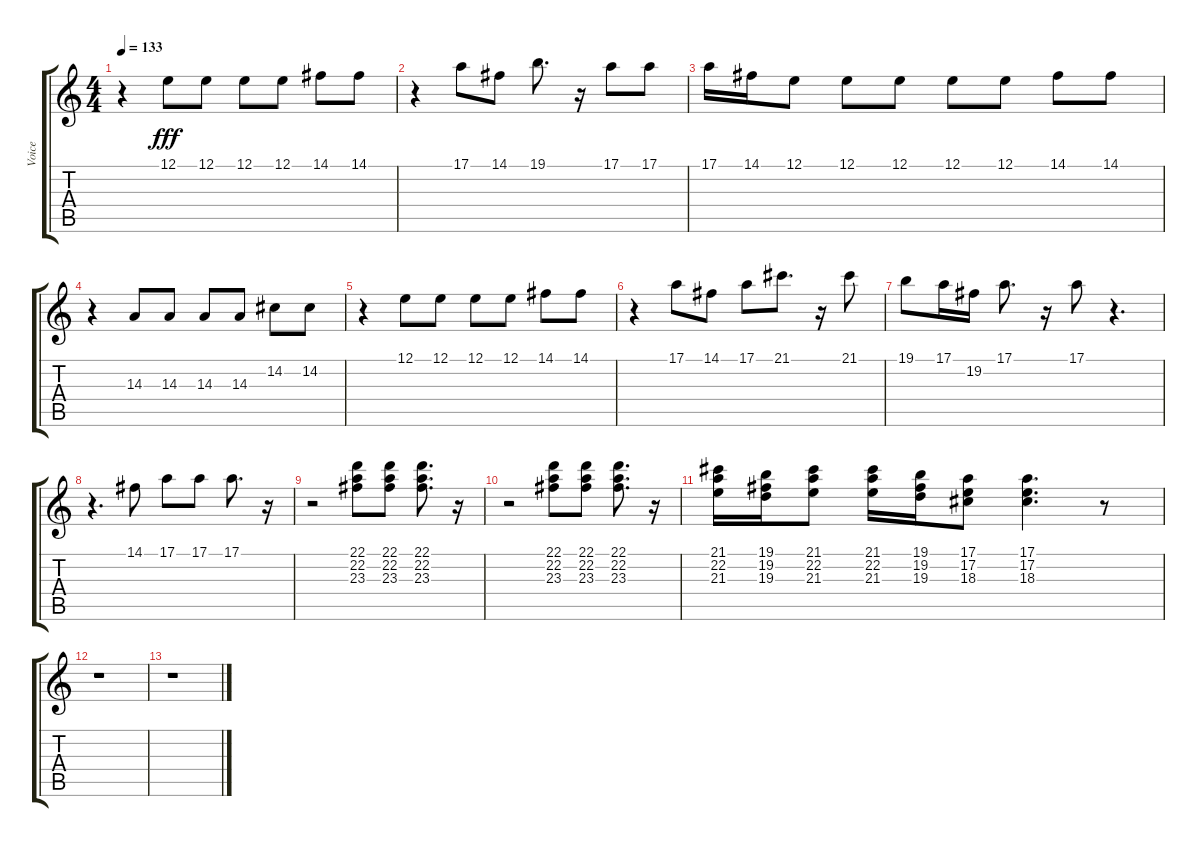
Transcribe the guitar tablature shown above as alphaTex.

\track ("Voice" "Voice") {instrument synthbrass1}
\staff {score tabs}
\tuning (E4 B3 G3 D3 A2 E2) {hide}
\ts (4 4)
\tempo 133
\clef g2
\ks c
r.4{dy fff} 12.1.8 12.1.8 12.1.8 12.1.8 14.1.8 14.1.8 |
r.4 17.1.8 14.1.8 19.1.8{d} r.16 17.1.8 17.1.8 |
17.1.16 14.1.16 12.1.8 12.1.8 12.1.8 12.1.8 12.1.8 14.1.8 14.1.8 |
r.4 14.3.8 14.3.8 14.3.8 14.3.8 14.2.8 14.2.8 |
r.4 12.1.8 12.1.8 12.1.8 12.1.8 14.1.8 14.1.8 |
r.4 17.1.8 14.1.8 17.1.8 21.1.8{d} r.16 21.1.8 |
19.1.8 17.1.16 19.2.16 17.1.8{d} r.16 17.1.8 r.4{d} |
r.4{d} 14.1.8 17.1.8 17.1.8 17.1.8{d} r.16 |
r.2 (22.1 22.2 23.3).8 (22.1 22.2 23.3).8 (22.1 22.2 23.3).8{d} r.16 |
r.2 (22.1 22.2 23.3).8 (22.1 22.2 23.3).8 (22.1 22.2 23.3).8{d} r.16 |
(21.1 22.2 21.3).16 (19.1 19.2 19.3).16 (21.1 22.2 21.3).8 (21.1 22.2 21.3).16 (19.1 19.2 19.3).16 (17.1 17.2 18.3).8 (17.1 17.2 18.3).4{d} r.8 |
r.1 |
r.1
